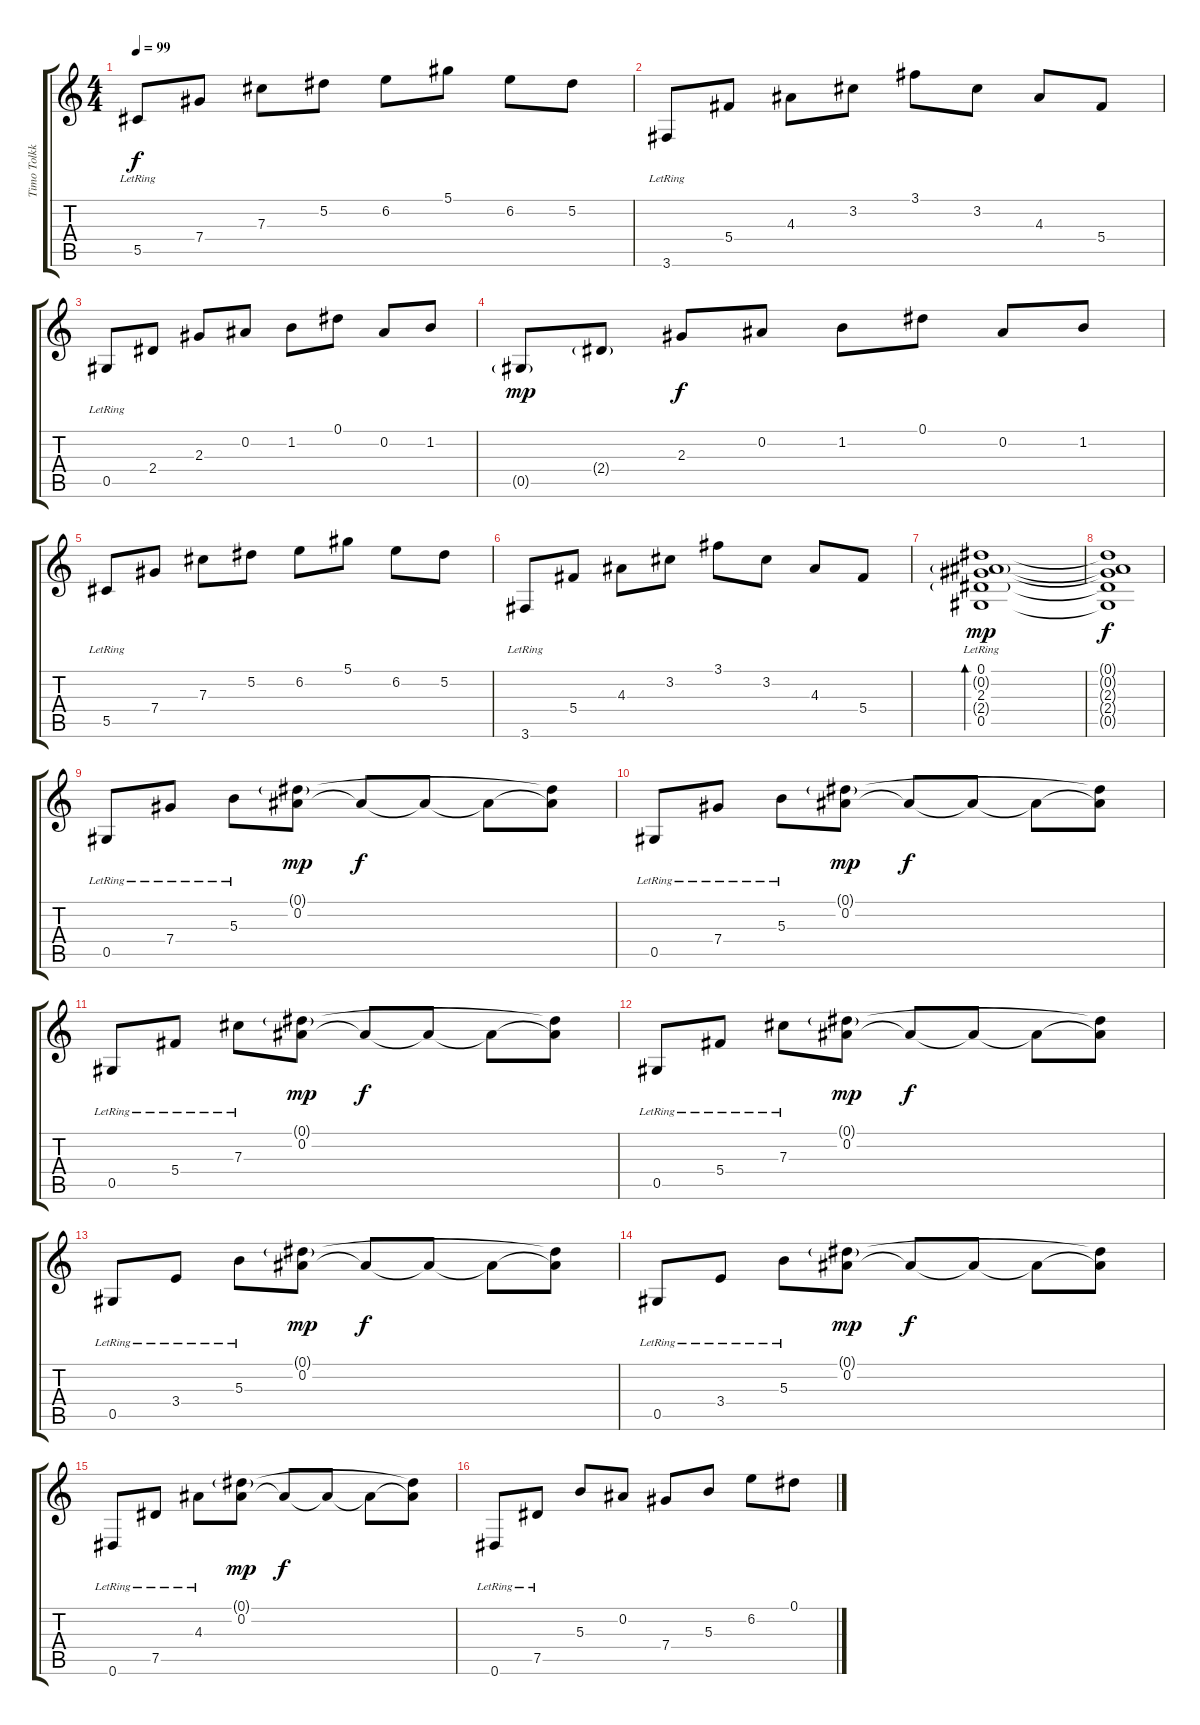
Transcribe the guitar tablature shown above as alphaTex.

\track ("Timo Tolkki" "Timo Tolkk") {instrument acousticguitarsteel}
\staff {score tabs}
\tuning (Eb4 Bb3 Gb3 Db3 Ab2 Eb2) {hide}
\ts (4 4)
\tempo 99
\clef g2
\ks c
5.5{lr}.8{dy f} 7.4.8 7.3.8 5.2.8 6.2.8 5.1.8 6.2.8 5.2.8 |
3.6{lr}.8 5.4.8 4.3.8 3.2.8 3.1.8 3.2.8 4.3.8 5.4.8 |
0.5{lr}.8 2.4.8 2.3.8 0.2.8 1.2.8 0.1.8 0.2.8 1.2.8 |
0.5{g}.8{dy mp} 2.4{g}.8 2.3.8{dy f} 0.2.8 1.2.8 0.1.8 0.2.8 1.2.8 |
5.5{lr}.8 7.4.8 7.3.8 5.2.8 6.2.8 5.1.8 6.2.8 5.2.8 |
3.6{lr}.8 5.4.8 4.3.8 3.2.8 3.1.8 3.2.8 4.3.8 5.4.8 |
(0.1 0.2{g} 2.3 2.4{g} 0.5{lr}).1{bd 30 dy mp} |
(0.1{t} 0.2{t} 2.3{t} 2.4{t} 0.5{t}).1{dy f} |
0.5{lr}.8 7.4{lr}.8 5.3{lr}.8 (0.1{g} 0.2).8{dy mp} 0.2{t}.8{dy f} 0.2{t}.8 0.2{t}.8 (0.1{t} 0.2{t}).8 |
0.5{lr}.8 7.4{lr}.8 5.3{lr}.8 (0.1{g} 0.2).8{dy mp} 0.2{t}.8{dy f} 0.2{t}.8 0.2{t}.8 (0.1{t} 0.2{t}).8 |
0.5{lr}.8 5.4{lr}.8 7.3{lr}.8 (0.1{g} 0.2).8{dy mp} 0.2{t}.8{dy f} 0.2{t}.8 0.2{t}.8 (0.1{t} 0.2{t}).8 |
0.5{lr}.8 5.4{lr}.8 7.3{lr}.8 (0.1{g} 0.2).8{dy mp} 0.2{t}.8{dy f} 0.2{t}.8 0.2{t}.8 (0.1{t} 0.2{t}).8 |
0.5{lr}.8 3.4{lr}.8 5.3{lr}.8 (0.1{g} 0.2).8{dy mp} 0.2{t}.8{dy f} 0.2{t}.8 0.2{t}.8 (0.1{t} 0.2{t}).8 |
0.5{lr}.8 3.4{lr}.8 5.3{lr}.8 (0.1{g} 0.2).8{dy mp} 0.2{t}.8{dy f} 0.2{t}.8 0.2{t}.8 (0.1{t} 0.2{t}).8 |
0.6{lr}.8 7.5{lr}.8 4.3{lr}.8 (0.1{g} 0.2).8{dy mp} 0.2{t}.8{dy f} 0.2{t}.8 0.2{t}.8 (0.1{t} 0.2{t}).8 |
0.6{lr}.8 7.5{lr}.8 5.3.8 0.2.8 7.4.8 5.3.8 6.2.8 0.1.8
